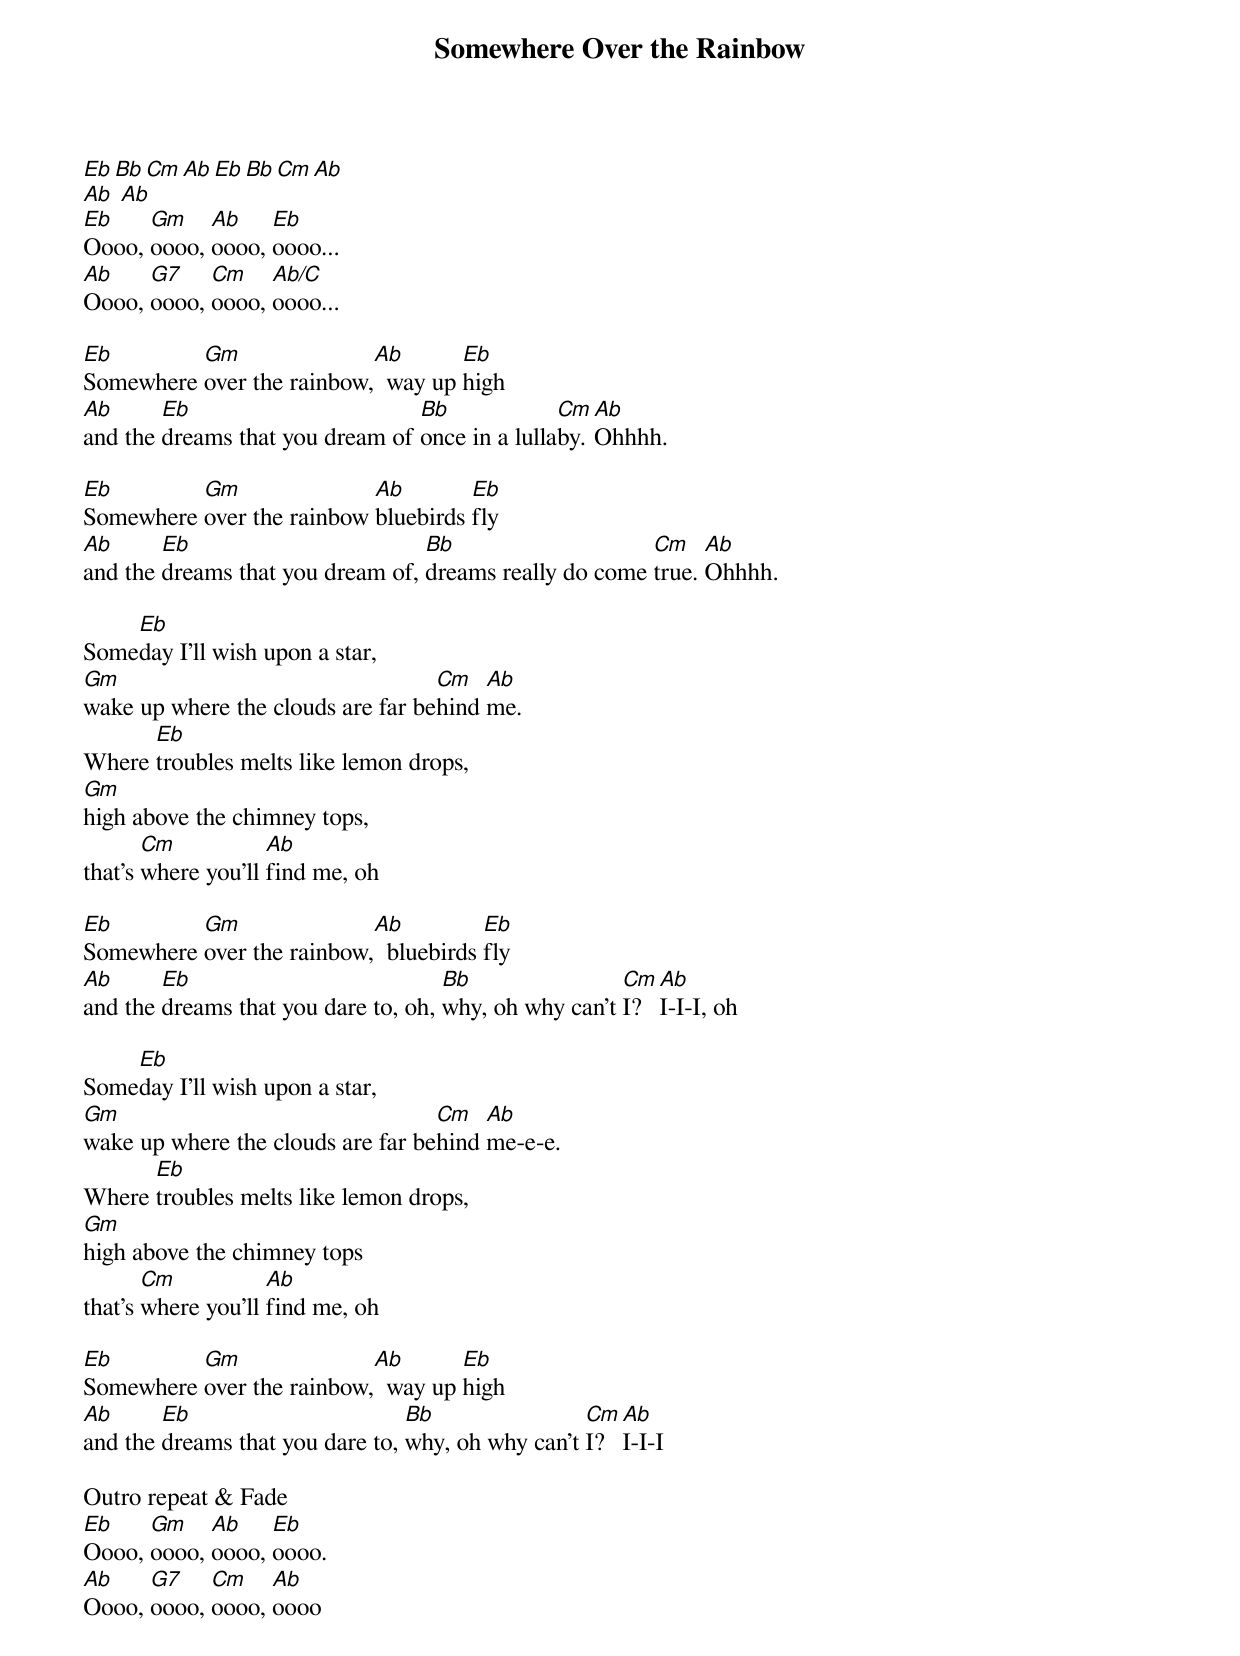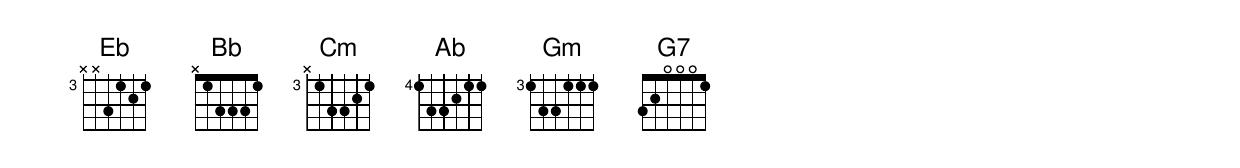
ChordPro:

{title:Somewhere Over the Rainbow}

[Eb][Bb][Cm][Ab][Eb][Bb][Cm][Ab]
[Ab] [Ab]
[Eb]Oooo, [Gm]oooo, [Ab]oooo, [Eb]oooo...
[Ab]Oooo, [G7]oooo, [Cm]oooo, [Ab/C]oooo...

[Eb]Somewhere [Gm]over the rainbow,[Ab]  way up [Eb]high
[Ab]and the [Eb]dreams that you dream of [Bb]once in a lulla[Cm]by. [Ab]Ohhhh.

[Eb]Somewhere [Gm]over the rainbow [Ab]bluebirds [Eb]fly
[Ab]and the [Eb]dreams that you dream of, [Bb]dreams really do come [Cm]true. [Ab]Ohhhh.

Some[Eb]day I'll wish upon a star,
[Gm]wake up where the clouds are far be[Cm]hind [Ab]me.
Where [Eb]troubles melts like lemon drops,
[Gm]high above the chimney tops,
that's [Cm]where you'll [Ab]find me, oh

[Eb]Somewhere [Gm]over the rainbow,[Ab]  bluebirds [Eb]fly
[Ab]and the [Eb]dreams that you dare to, oh, [Bb]why, oh why can't [Cm]I? [Ab]I-I-I, oh

Some[Eb]day I'll wish upon a star,
[Gm]wake up where the clouds are far be[Cm]hind [Ab]me-e-e.
Where [Eb]troubles melts like lemon drops,
[Gm]high above the chimney tops
that's [Cm]where you'll [Ab]find me, oh

[Eb]Somewhere [Gm]over the rainbow,[Ab]  way up [Eb]high
[Ab]and the [Eb]dreams that you dare to, [Bb]why, oh why can't [Cm]I? [Ab]I-I-I

Outro repeat & Fade
[Eb]Oooo, [Gm]oooo, [Ab]oooo, [Eb]oooo.
[Ab]Oooo, [G7]oooo, [Cm]oooo, [Ab]oooo
